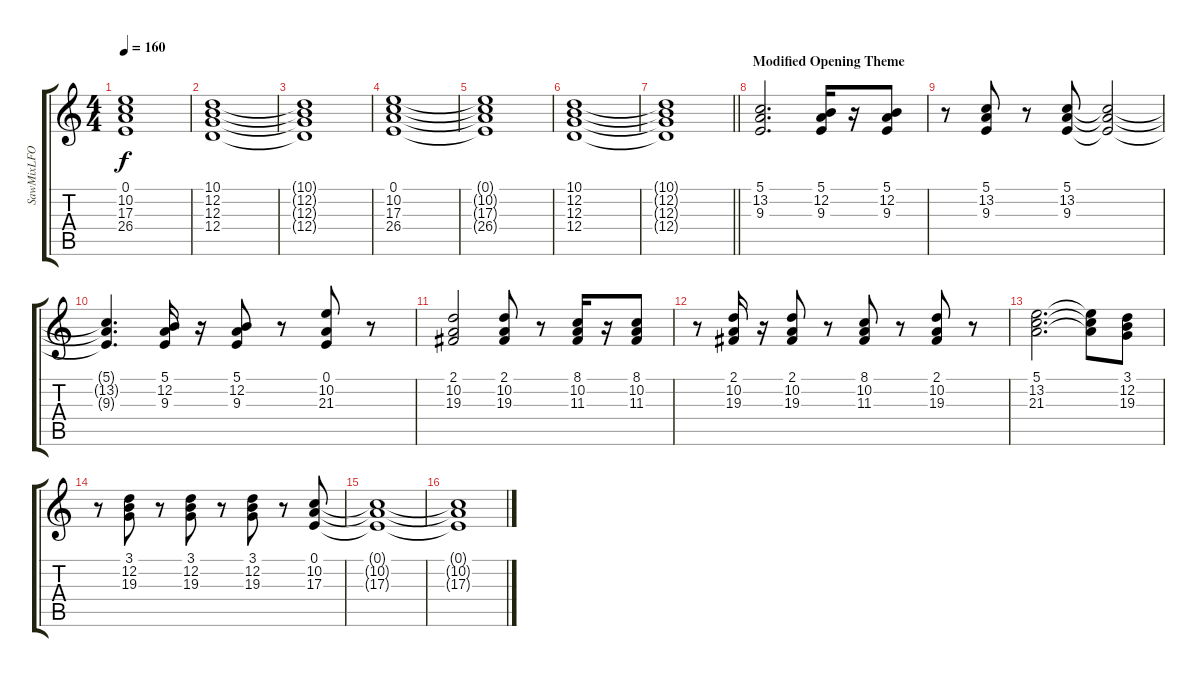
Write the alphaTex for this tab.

\track ("SawMixLFO" "SawMixLFO") {instrument lead2sawtooth}
\staff {score tabs}
\tuning (E4 B3 G3 D3 A2 E2) {hide}
\ts (4 4)
\tempo 160
\clef g2
\ks c
(0.1{t} 10.2{t} 17.3{t} 26.4{t}).1{dy f} |
(10.1 12.2 12.3 12.4).1 |
(10.1{t} 12.2{t} 12.3{t} 12.4{t}).1 |
(0.1 10.2 17.3 26.4).1 |
(0.1{t} 10.2{t} 17.3{t} 26.4{t}).1 |
(10.1 12.2 12.3 12.4).1 |
\barLineRight lightlight
(10.1{t} 12.2{t} 12.3{t} 12.4{t}).1 |
\section ("" "Modified Opening Theme")
(5.1 13.2 9.3).2{d} (5.1 12.2 9.3).16 r.16 (5.1 12.2 9.3).8 |
r.8 (5.1 13.2 9.3).8 r.8 (5.1 13.2 9.3).8 (5.1{t} 13.2{t} 9.3{t}).2 |
(5.1{t} 13.2{t} 9.3{t}).4{d} (5.1 12.2 9.3).16 r.16 (5.1 12.2 9.3).8 r.8 (0.1 10.2 21.3).8 r.8 |
(2.1 10.2 19.3).2 (2.1 10.2 19.3).8 r.8 (8.1 10.2 11.3).16 r.16 (8.1 10.2 11.3).8 |
r.8 (2.1 10.2 19.3).16 r.16 (2.1 10.2 19.3).8 r.8 (8.1 10.2 11.3).8 r.8 (2.1 10.2 19.3).8 r.8 |
(5.1 13.2 21.3).2{d} (5.1{t} 13.2{t} 21.3{t}).8 (3.1 12.2 19.3).8 |
r.8 (3.1 12.2 19.3).8 r.8 (3.1 12.2 19.3).8 r.8 (3.1 12.2 19.3).8 r.8 (0.1 10.2 17.3).8 |
(0.1{t} 10.2{t} 17.3{t}).1 |
(0.1{t} 10.2{t} 17.3{t}).1
